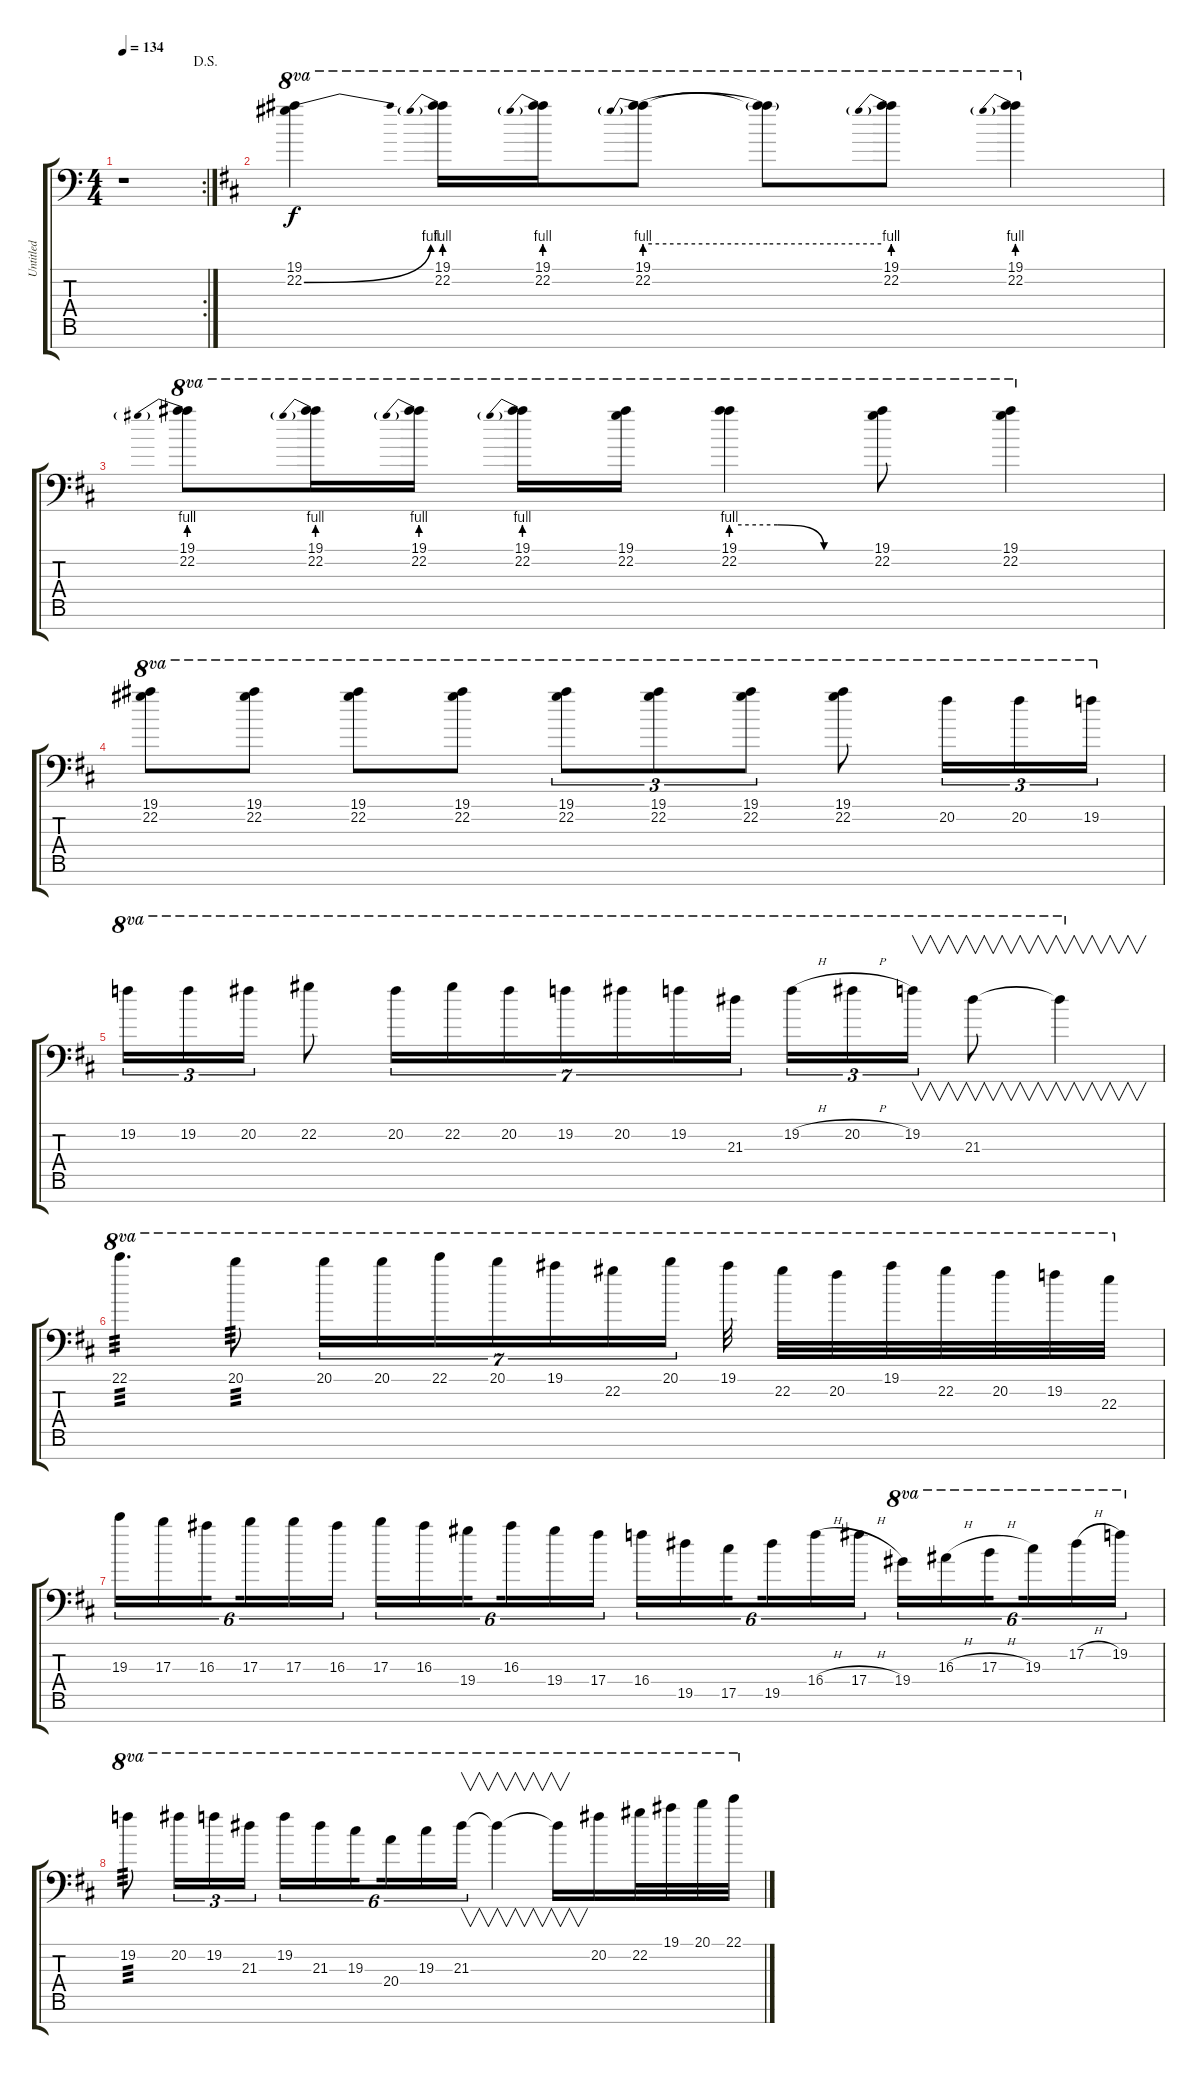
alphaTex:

\track ("Untitled" "Untitled") {instrument distortionguitar}
\staff {score tabs}
\tuning (Eb4 Bb3 Gb3 Db3 Ab2 Eb2 Bb1) {hide}
\rc 2
\ts (4 4)
\jump dalsegno
\tempo 134
\clef f4
\ks c
r.1{dy f} |
\ks d
(19.1 22.2{be (bend 0 0 60 4)}).4{ot 8va} (19.1 22.2{be (prebend 0 4 60 4)}).16{ot 8va} (19.1 22.2{be (prebend 0 4 60 4)}).16{ot 8va} (19.1 22.2{be (prebend 0 4 60 4)}).8{ot 8va} (19.1{t} 22.2{be (hold 0 4 60 4) t}).8{ot 8va} (19.1 22.2{be (prebend 0 4 60 4)}).8{ot 8va} (19.1 22.2{be (prebend 0 4 60 4)}).4{ot 8va} |
(19.1 22.2{be (prebend 0 4 60 4)}).8{ot 8va} (19.1 22.2{be (prebend 0 4 60 4)}).16{ot 8va} (19.1 22.2{be (prebend 0 4 60 4)}).16{ot 8va} (19.1 22.2{be (prebend 0 4 60 4)}).16{ot 8va} (19.1 22.2).16{ot 8va} (19.1 22.2{be (custom 0 4 20 4 40 0 60 0)}).4{ot 8va} (19.1 22.2).8{ot 8va} (19.1 22.2).4{ot 8va} |
(19.1 22.2).8{ot 8va} (19.1 22.2).8{ot 8va} (19.1 22.2).8{ot 8va} (19.1 22.2).8{ot 8va} (19.1 22.2).8{tu (3 2) ot 8va} (19.1 22.2).8{tu (3 2) ot 8va} (19.1 22.2).8{tu (3 2) ot 8va} (19.1 22.2).8{ot 8va} 20.2.16{tu (3 2) ot 8va} 20.2.16{tu (3 2) ot 8va} 19.2.16{tu (3 2) ot 8va} |
19.2.16{tu (3 2) ot 8va} 19.2.16{tu (3 2) ot 8va} 20.2.16{tu (3 2) ot 8va} 22.2.8{ot 8va} 20.2.16{tu (7 4) ot 8va} 22.2.16{tu (7 4) ot 8va} 20.2.16{tu (7 4) ot 8va} 19.2.16{tu (7 4) ot 8va} 20.2.16{tu (7 4) ot 8va} 19.2.16{tu (7 4) ot 8va} 21.3.16{tu (7 4) ot 8va} 19.2{h}.16{tu (3 2) ot 8va} 20.2{h}.16{tu (3 2) ot 8va} 19.2.16{v tu (3 2) ot 8va} 21.3.8{v ot 8va} 21.3{t}.4{v ot 8va} |
22.1.4{d ot 8va tp 3} 20.1.8{ot 8va tp 3} 20.1.16{tu (7 4) ot 8va} 20.1.16{tu (7 4) ot 8va} 22.1.16{tu (7 4) ot 8va} 20.1.16{tu (7 4) ot 8va} 19.1.16{tu (7 4) ot 8va} 22.2.16{tu (7 4) ot 8va} 20.1.16{tu (7 4) ot 8va} 19.1.32{ot 8va} 22.2.32{ot 8va} 20.2.32{ot 8va} 19.1.32{ot 8va} 22.2.32{ot 8va} 20.2.32{ot 8va} 19.2.32{ot 8va} 22.3.32{ot 8va} |
19.3.16{tu (6 4)} 17.3.16{tu (6 4)} 16.3.16{tu (6 4) beam splitsecondary} 17.3.16{tu (6 4)} 17.3.16{tu (6 4)} 16.3.16{tu (6 4)} 17.3.16{tu (6 4)} 16.3.16{tu (6 4)} 19.4.16{tu (6 4) beam splitsecondary} 16.3.16{tu (6 4)} 19.4.16{tu (6 4)} 17.4.16{tu (6 4)} 16.4.16{tu (6 4)} 19.5.16{tu (6 4)} 17.5.16{tu (6 4) beam splitsecondary} 19.5.16{tu (6 4)} 16.4{h}.16{tu (6 4)} 17.4{h}.16{tu (6 4)} 19.4.16{tu (6 4) ot 8va} 16.3{h}.16{tu (6 4) ot 8va} 17.3{h}.16{tu (6 4) ot 8va beam splitsecondary} 19.3.16{tu (6 4) ot 8va} 17.2{h}.16{tu (6 4) ot 8va} 19.2.16{tu (6 4) ot 8va} |
19.2.8{ot 8va tp 3} 20.2.16{tu (3 2) ot 8va} 19.2.16{tu (3 2) ot 8va} 21.3.16{tu (3 2) ot 8va} 19.2.16{tu (6 4) ot 8va} 21.3.16{tu (6 4) ot 8va} 19.3.16{tu (6 4) ot 8va beam splitsecondary} 20.4.16{tu (6 4) ot 8va} 19.3.16{tu (6 4) ot 8va} 21.3.16{v tu (6 4) ot 8va} 21.3{t}.4{v ot 8va} 21.3{t}.16{v ot 8va} 20.2.16{ot 8va} 22.2.32{ot 8va} 19.1.32{ot 8va} 20.1.32{ot 8va} 22.1.32{ot 8va}
